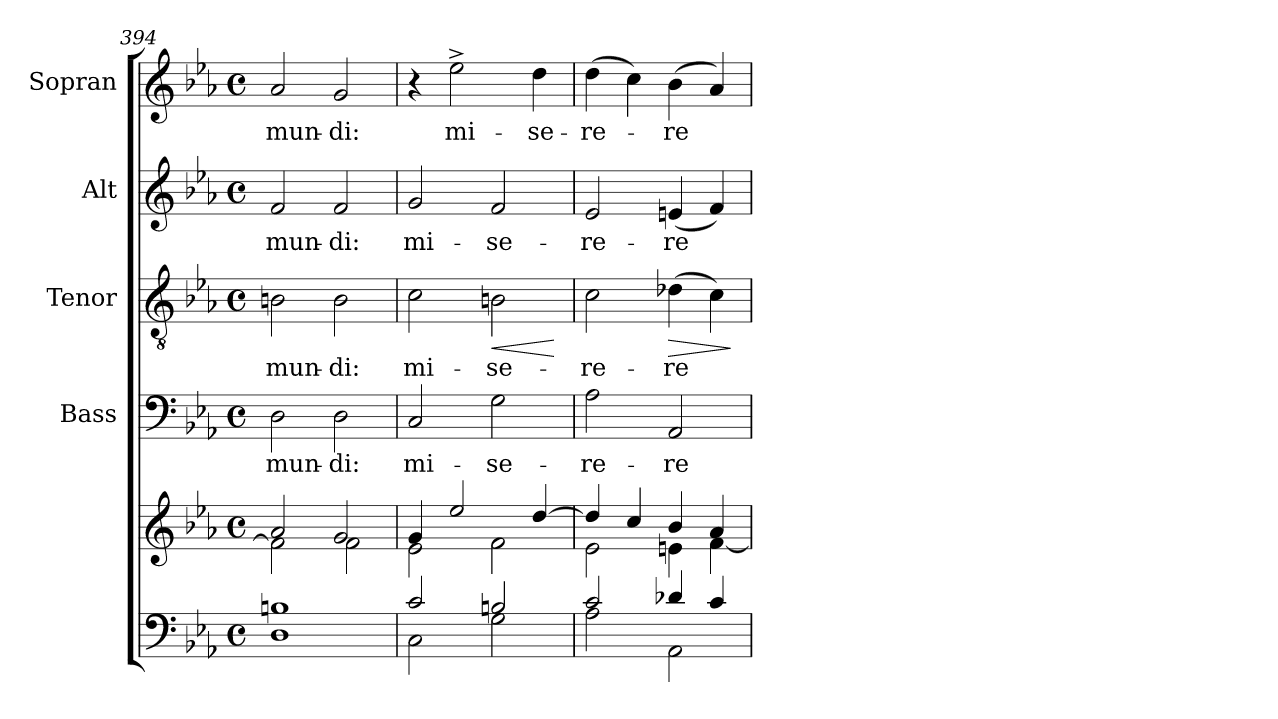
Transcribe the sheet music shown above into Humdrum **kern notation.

**kern	**kern	**kern	**text	**kern	**text	**dynam	**kern	**text	**kern	**text
*part5	*part5	*part4	*part4	*part3	*part3	*part3	*part2	*part2	*part1	*part1
*staff6	*staff5	*staff4	*staff4	*staff3	*staff3	*staff3	*staff2	*staff2	*staff1	*staff1
*	*	*I"Bass	*	*I"Tenor	*	*	*I"Alt	*	*I"Sopran	*
*	*	*I'B.	*	*I'T.	*	*	*I'A.	*	*I'S.	*
*clefF4	*clefG2	*clefF4	*	*clefGv2	*	*	*clefG2	*	*clefG2	*
*k[b-e-a-]	*k[b-e-a-]	*k[b-e-a-]	*	*k[b-e-a-]	*	*	*k[b-e-a-]	*	*k[b-e-a-]	*
*E-:	*E-:	*E-:	*	*E-:	*	*	*E-:	*	*E-:	*
*M4/4	*M4/4	*M4/4	*	*M4/4	*	*	*M4/4	*	*M4/4	*
*met(c)	*met(c)	*met(c)	*	*met(c)	*	*	*met(c)	*	*met(c)	*
=394	=394	=394	=394	=394	=394	=394	=394	=394	=394	=394
*^	*^	*	*	*	*	*	*	*	*	*
!	!	!	!	!	!LO:LY:b	!	!LO:LY:b	!	!	!LO:LY:b	!	!LO:LY:b
1Bn	1D	2a-/	2f\]	2D\	mun-	2Bn\	mun-	.	2f/	mun-	2a-/	mun-
!	!	!	!	!	!LO:LY:b	!	!LO:LY:b	!	!	!LO:LY:b	!	!LO:LY:b
.	.	2g/	2f\	2D\	-di:	2B\	-di:	.	2f/	-di:	2g/	-di:
=395	=395	=395	=395	=395	=395	=395	=395	=395	=395	=395	=395	=395
!	!	!	!	!	!LO:LY:b	!	!LO:LY:b	!	!	!LO:LY:b	!	!
2c/	2C\	4g/	2e-\	2C/	mi-	2c\	mi-	.	2g/	mi-	4r	.
!	!	!	!	!	!	!	!	!	!	!	!	!LO:LY:b
.	.	2ee-/	.	.	.	.	.	.	.	.	2ee-^>\	mi-
!	!	!	!	!	!LO:LY:b	!	!LO:LY:b	!LO:HP:b	!	!LO:LY:b	!	!
2Bn/	2G\	.	2f\	2G\	-se-	2Bn\	-se-	<	2f/	-se-	.	.
!	!	!	!	!	!	!	!	!	!	!	!	!LO:LY:b
.	.	[>4dd/	.	.	.	.	.	.	.	.	4dd\	-se-
*v	*v	*	*	*	*	*	*	*	*	*	*	*
*	*v	*v	*	*	*	*	*	*	*	*	*
.	.	.	.	.	.	[	.	.	.	.
=396	=396	=396	=396	=396	=396	=396	=396	=396	=396	=396
*^	*^	*	*	*	*	*	*	*	*	*
!	!	!	!	!	!LO:LY:b	!	!LO:LY:b	!	!	!LO:LY:b	!	!LO:LY:b
2c/	2A-\	4dd/]	2e-\	2A-\	-re-	2c\	-re-	.	2e-/	-re-	(>4dd\	-re-
.	.	4cc/	.	.	.	.	.	.	.	.	4cc\)	.
!	!	!	!	!	!LO:LY:b	!	!LO:LY:b	!LO:HP:b	!	!LO:LY:b	!	!LO:LY:b
4d-X/	2AA-\	4b-/	4en\	2AA-/	-re	(>4d-X\	-re	>	(<4en/	-re	(>4b-\	-re
4c/	.	4a-/	[<4f\	.	.	4c\)	.	.	4f/)	.	4a-/)	.
*v	*v	*	*	*	*	*	*	*	*	*	*	*
*	*v	*v	*	*	*	*	*	*	*	*	*
.	.	.	.	.	.	]	.	.	.	.
=	=	=	=	=	=	=	=	=	=	=
*-	*-	*-	*-	*-	*-	*-	*-	*-	*-	*-
